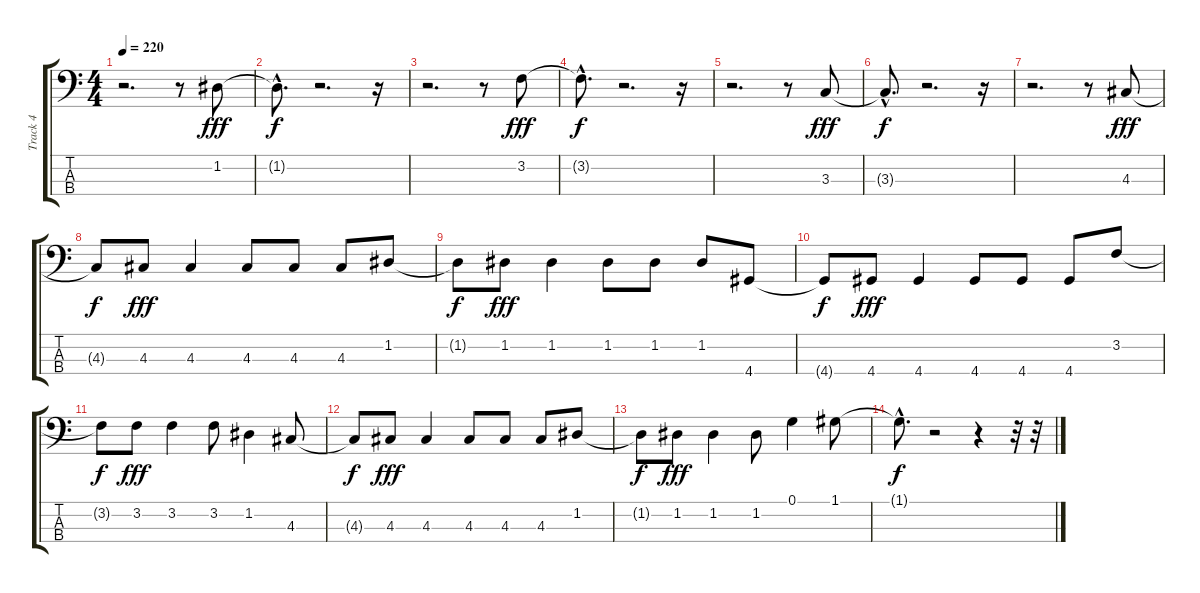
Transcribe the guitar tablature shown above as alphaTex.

\track ("Track 4" "Track 4") {instrument electricbasspick}
\staff {score tabs}
\tuning (G2 D2 A1 E1) {hide}
\ts (4 4)
\tempo 220
\clef f4
\ks c
r.2{d dy f} r.8 1.2.8{dy fff} |
1.2{hac t}.8{d dy f} r.2{d} r.16 |
r.2{d} r.8 3.2.8{dy fff} |
3.2{hac t}.8{d dy f} r.2{d} r.16 |
r.2{d} r.8 3.3.8{dy fff} |
3.3{hac t}.8{d dy f} r.2{d} r.16 |
r.2{d} r.8 4.3.8{dy fff} |
4.3{t}.8{dy f} 4.3.8{dy fff} 4.3.4 4.3.8 4.3.8 4.3.8 1.2.8 |
1.2{t}.8{dy f} 1.2.8{dy fff} 1.2.4 1.2.8 1.2.8 1.2.8 4.4.8 |
4.4{t}.8{dy f} 4.4.8{dy fff} 4.4.4 4.4.8 4.4.8 4.4.8 3.2.8 |
3.2{t}.8{dy f} 3.2.8{dy fff} 3.2.4 3.2.8 1.2.4 4.3.8 |
4.3{t}.8{dy f} 4.3.8{dy fff} 4.3.4 4.3.8 4.3.8 4.3.8 1.2.8 |
1.2{t}.8{dy f} 1.2.8{dy fff} 1.2.4 1.2.8 0.1.4 1.1.8 |
1.1{hac t}.8{d dy f} r.2 r.4 r.32 r.32
